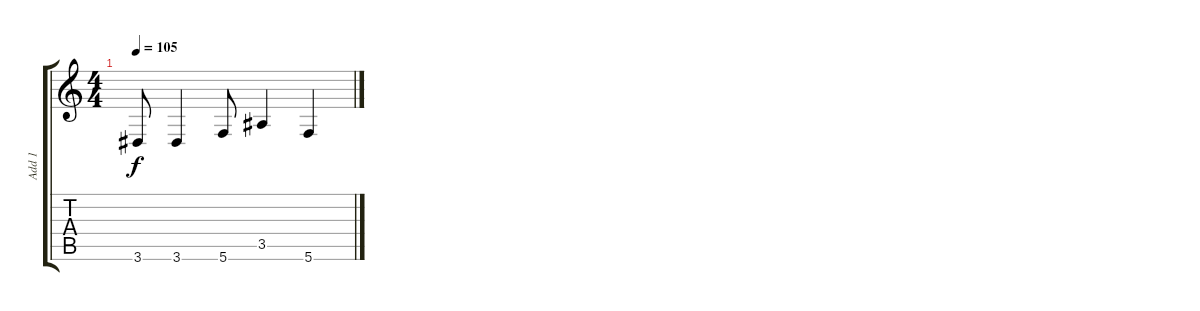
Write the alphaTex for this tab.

\track ("Add 1" "Add 1") {instrument distortionguitar}
\staff {score tabs}
\tuning (D4 A3 F3 C3 G2 C2) {hide}
\ts (4 4)
\tempo 105
\clef g2
\ks c
3.6.8{dy f instrument distortionguitar} 3.6.4 5.6.8 3.5.4 5.6.4
